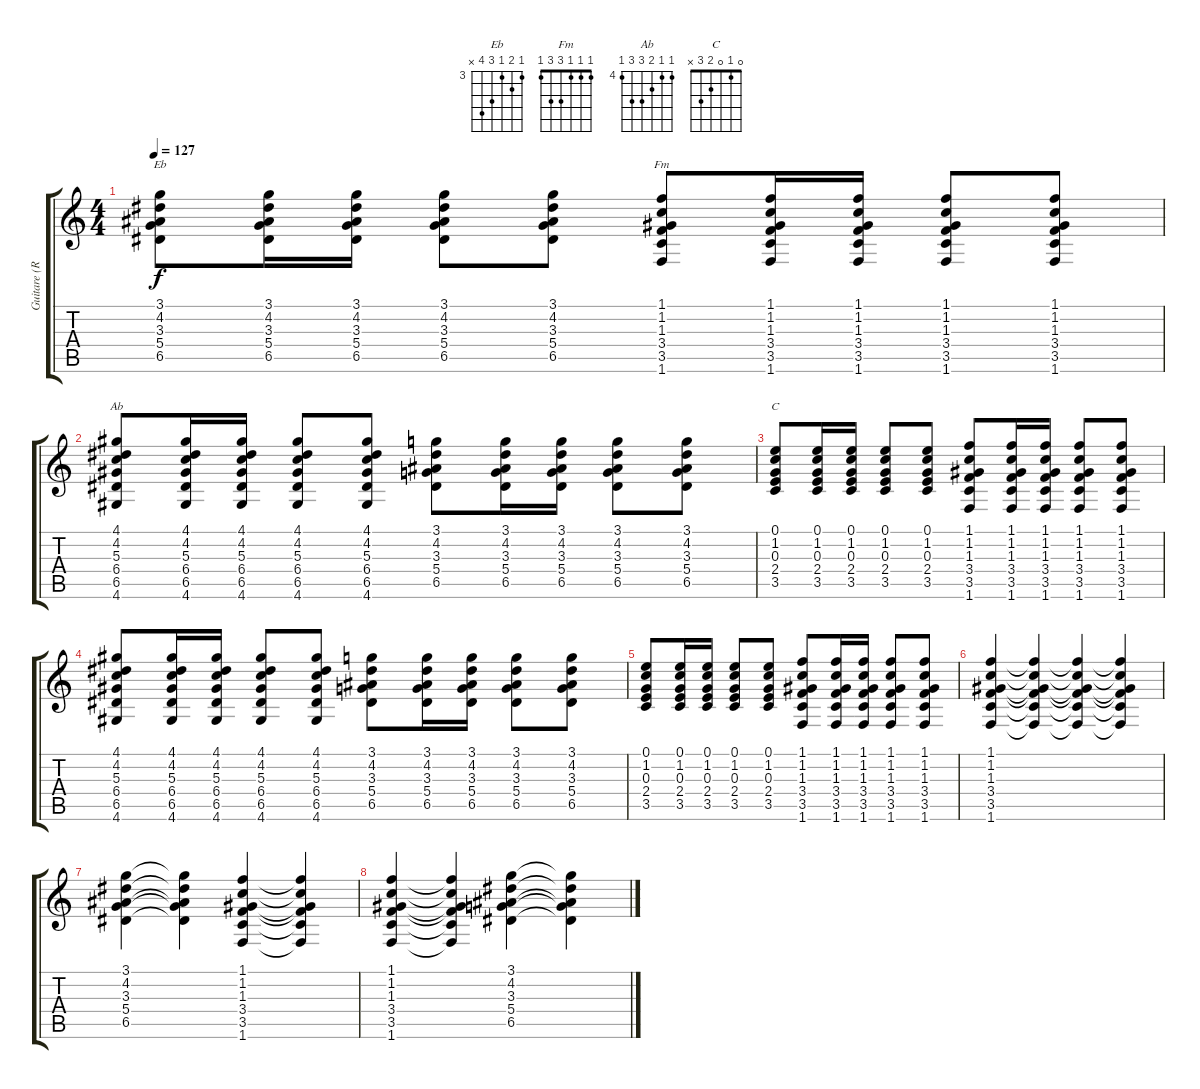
\track ("Guitare (Renaud Séchan)" "Guitare (R") {instrument acousticguitarsteel}
\staff {score tabs}
\tuning (E4 B3 G3 D3 A2 E2) {hide}
\chord ("Eb" 3 4 3 5 6 x) {firstfret 3}
\chord ("Fm" 1 1 1 3 3 1)
\chord ("Ab" 4 4 5 6 6 4) {firstfret 4}
\chord ("C" 0 1 0 2 3 x)
\ts (4 4)
\tempo 127
\clef g2
\ks c
(3.1 4.2 3.3 5.4 6.5).8{ch "Eb" dy f} (3.1 4.2 3.3 5.4 6.5).16 (3.1 4.2 3.3 5.4 6.5).16 (3.1 4.2 3.3 5.4 6.5).8 (3.1 4.2 3.3 5.4 6.5).8 (1.1 1.2 1.3 3.4 3.5 1.6).8{ch "Fm"} (1.1 1.2 1.3 3.4 3.5 1.6).16 (1.1 1.2 1.3 3.4 3.5 1.6).16 (1.1 1.2 1.3 3.4 3.5 1.6).8 (1.1 1.2 1.3 3.4 3.5 1.6).8 |
(4.1 4.2 5.3 6.4 6.5 4.6).8{ch "Ab"} (4.1 4.2 5.3 6.4 6.5 4.6).16 (4.1 4.2 5.3 6.4 6.5 4.6).16 (4.1 4.2 5.3 6.4 6.5 4.6).8 (4.1 4.2 5.3 6.4 6.5 4.6).8 (3.1 4.2 3.3 5.4 6.5).8 (3.1 4.2 3.3 5.4 6.5).16 (3.1 4.2 3.3 5.4 6.5).16 (3.1 4.2 3.3 5.4 6.5).8 (3.1 4.2 3.3 5.4 6.5).8 |
(0.1 1.2 0.3 2.4 3.5).8{ch "C"} (0.1 1.2 0.3 2.4 3.5).16 (0.1 1.2 0.3 2.4 3.5).16 (0.1 1.2 0.3 2.4 3.5).8 (0.1 1.2 0.3 2.4 3.5).8 (1.1 1.2 1.3 3.4 3.5 1.6).8 (1.1 1.2 1.3 3.4 3.5 1.6).16 (1.1 1.2 1.3 3.4 3.5 1.6).16 (1.1 1.2 1.3 3.4 3.5 1.6).8 (1.1 1.2 1.3 3.4 3.5 1.6).8 |
(4.1 4.2 5.3 6.4 6.5 4.6).8 (4.1 4.2 5.3 6.4 6.5 4.6).16 (4.1 4.2 5.3 6.4 6.5 4.6).16 (4.1 4.2 5.3 6.4 6.5 4.6).8 (4.1 4.2 5.3 6.4 6.5 4.6).8 (3.1 4.2 3.3 5.4 6.5).8 (3.1 4.2 3.3 5.4 6.5).16 (3.1 4.2 3.3 5.4 6.5).16 (3.1 4.2 3.3 5.4 6.5).8 (3.1 4.2 3.3 5.4 6.5).8 |
(0.1 1.2 0.3 2.4 3.5).8 (0.1 1.2 0.3 2.4 3.5).16 (0.1 1.2 0.3 2.4 3.5).16 (0.1 1.2 0.3 2.4 3.5).8 (0.1 1.2 0.3 2.4 3.5).8 (1.1 1.2 1.3 3.4 3.5 1.6).8 (1.1 1.2 1.3 3.4 3.5 1.6).16 (1.1 1.2 1.3 3.4 3.5 1.6).16 (1.1 1.2 1.3 3.4 3.5 1.6).8 (1.1 1.2 1.3 3.4 3.5 1.6).8 |
(1.1 1.2 1.3 3.4 3.5 1.6).4 (1.1{t} 1.2{t} 1.3{t} 3.4{t} 3.5{t} 1.6{t}).4 (1.1{t} 1.2{t} 1.3{t} 3.4{t} 3.5{t} 1.6{t}).4 (1.1{t} 1.2{t} 1.3{t} 3.4{t} 3.5{t} 1.6{t}).4 |
(3.1 4.2 3.3 5.4 6.5).4 (3.1{t} 4.2{t} 3.3{t} 5.4{t} 6.5{t}).4 (1.1 1.2 1.3 3.4 3.5 1.6).4 (1.1{t} 1.2{t} 1.3{t} 3.4{t} 3.5{t} 1.6{t}).4 |
(1.1 1.2 1.3 3.4 3.5 1.6).4 (1.1{t} 1.2{t} 1.3{t} 3.4{t} 3.5{t} 1.6{t}).4 (3.1 4.2 3.3 5.4 6.5).4 (3.1{t} 4.2{t} 3.3{t} 5.4{t} 6.5{t}).4
